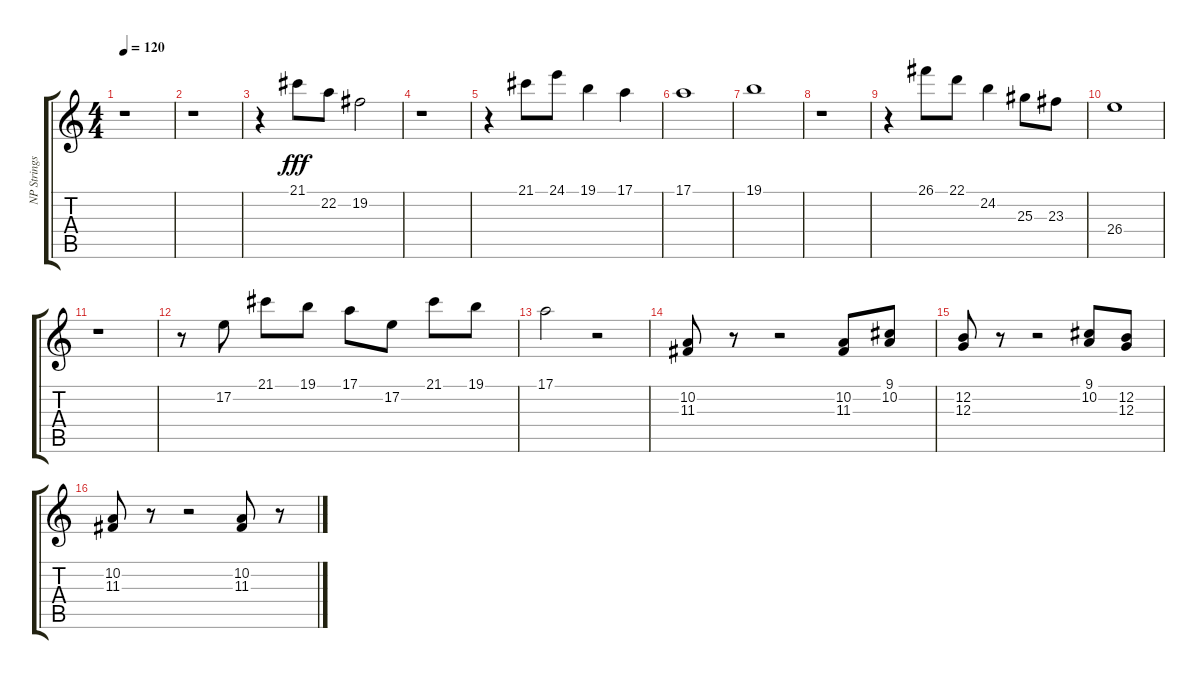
\track ("NP Strings" "NP Strings") {instrument stringensemble2}
\staff {score tabs}
\tuning (E4 B3 G3 D3 A2 E2) {hide}
\ts (4 4)
\tempo 120
\clef g2
\ks c
r.1{dy fff} |
r.1 |
r.4 21.1.8{volume 13} 22.2.8 19.2.2 |
r.1 |
r.4 21.1.8 24.1.8 19.1.4 17.1.4 |
17.1.1 |
19.1.1 |
r.1 |
r.4 26.1.8 22.1.8 24.2.4 25.3.8 23.3.8 |
26.4.1 |
r.1 |
r.8 17.2.8{volume 14} 21.1.8 19.1.8 17.1.8 17.2.8 21.1.8 19.1.8 |
17.1.2 r.2 |
(10.2 11.3).8{instrument pizzicatostrings} r.8 r.2 (10.2 11.3).8 (9.1 10.2).8 |
(12.2 12.3).8 r.8 r.2 (9.1 10.2).8 (12.2 12.3).8 |
(10.2 11.3).8 r.8 r.2 (10.2 11.3).8 r.8
